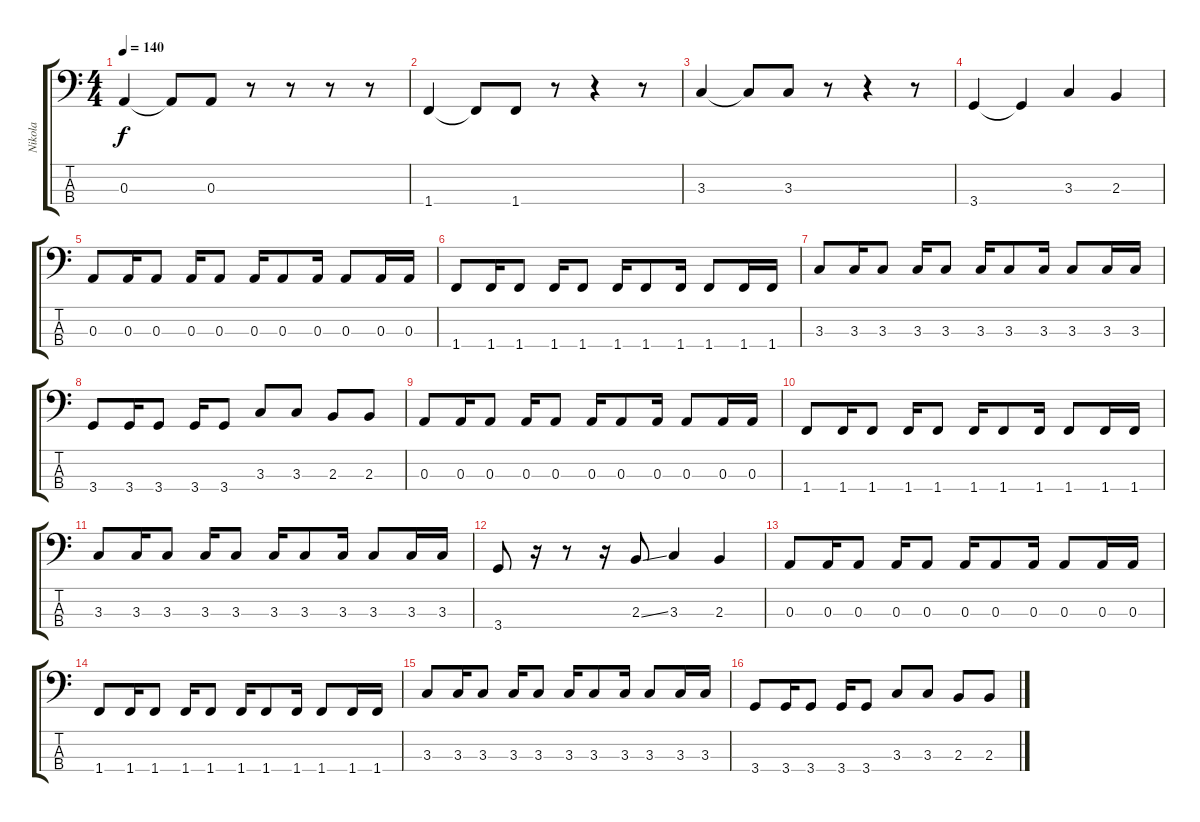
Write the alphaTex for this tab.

\track ("Nikola" "Nikola") {instrument electricbasspick}
\staff {score tabs}
\tuning (G2 D2 A1 E1) {hide}
\ts (4 4)
\tempo 140
\clef f4
\ks c
0.3.4{dy f} 0.3{t}.8 0.3.8 r.8 r.8 r.8 r.8 |
1.4.4 1.4{t}.8 1.4.8 r.8 r.4 r.8 |
3.3.4 3.3{t}.8 3.3.8 r.8 r.4 r.8 |
3.4.4 3.4{t}.4 3.3.4 2.3.4 |
0.3.8 0.3.16 0.3.8 0.3.16 0.3.8 0.3.16 0.3.8 0.3.16 0.3.8 0.3.16 0.3.16 |
1.4.8 1.4.16 1.4.8 1.4.16 1.4.8 1.4.16 1.4.8 1.4.16 1.4.8 1.4.16 1.4.16 |
3.3.8 3.3.16 3.3.8 3.3.16 3.3.8 3.3.16 3.3.8 3.3.16 3.3.8 3.3.16 3.3.16 |
3.4.8 3.4.16 3.4.8 3.4.16 3.4.8 3.3.8 3.3.8 2.3.8 2.3.8 |
0.3.8 0.3.16 0.3.8 0.3.16 0.3.8 0.3.16 0.3.8 0.3.16 0.3.8 0.3.16 0.3.16 |
1.4.8 1.4.16 1.4.8 1.4.16 1.4.8 1.4.16 1.4.8 1.4.16 1.4.8 1.4.16 1.4.16 |
3.3.8 3.3.16 3.3.8 3.3.16 3.3.8 3.3.16 3.3.8 3.3.16 3.3.8 3.3.16 3.3.16 |
3.4.8 r.16 r.8 r.16 2.3{ss}.8 3.3.4 2.3.4 |
0.3.8 0.3.16 0.3.8 0.3.16 0.3.8 0.3.16 0.3.8 0.3.16 0.3.8 0.3.16 0.3.16 |
1.4.8 1.4.16 1.4.8 1.4.16 1.4.8 1.4.16 1.4.8 1.4.16 1.4.8 1.4.16 1.4.16 |
3.3.8 3.3.16 3.3.8 3.3.16 3.3.8 3.3.16 3.3.8 3.3.16 3.3.8 3.3.16 3.3.16 |
3.4.8 3.4.16 3.4.8 3.4.16 3.4.8 3.3.8 3.3.8 2.3.8 2.3.8
